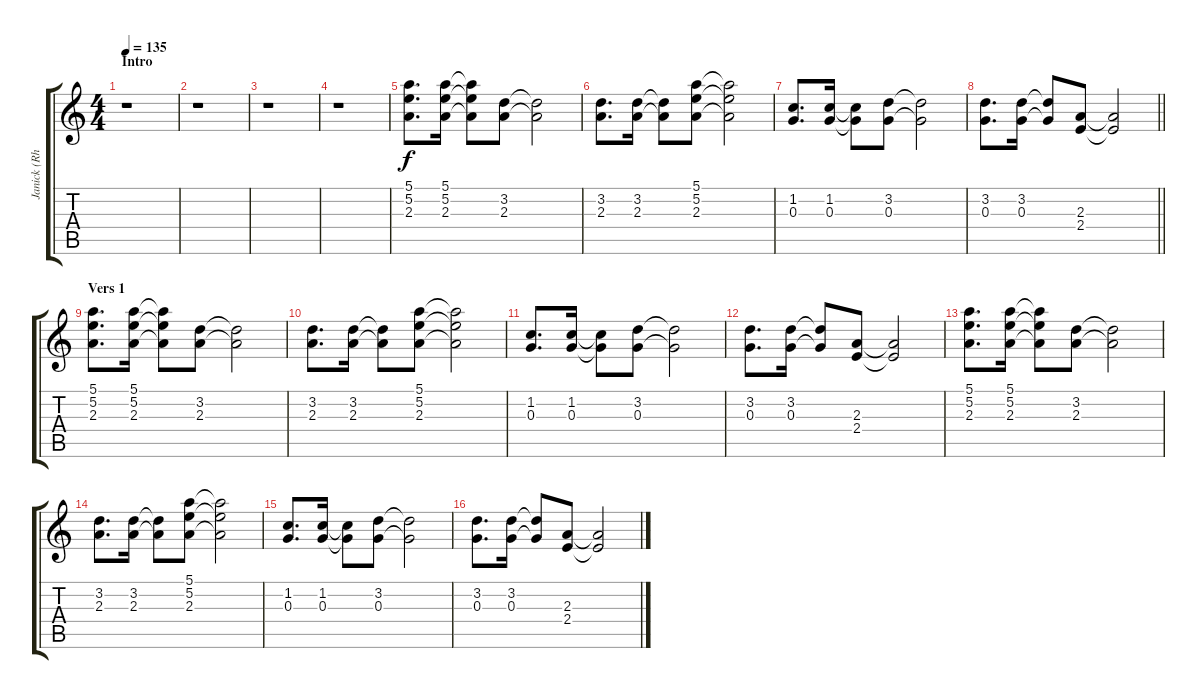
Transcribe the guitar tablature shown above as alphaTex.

\track ("Janick (Rhy. Guitar)" "Janick (Rh") {instrument distortionguitar}
\staff {score tabs}
\tuning (E4 B3 G3 D3 A2 E2) {hide}
\ts (4 4)
\section ("" "Intro")
\tempo 135
\clef g2
\ks c
r.1{dy f instrument distortionguitar} |
r.1 |
r.1 |
r.1 |
(5.1 5.2 2.3).8{d} (5.1 5.2 2.3).16 (5.1{t} 5.2{t} 2.3{t}).8 (3.2 2.3).8 (3.2{t} 2.3{t}).2 |
(3.2 2.3).8{d} (3.2 2.3).16 (3.2{t} 2.3{t}).8 (5.1 5.2 2.3).8 (5.1{t} 5.2{t} 2.3{t}).2 |
(1.2 0.3).8{d} (1.2 0.3).16 (1.2{t} 0.3{t}).8 (3.2 0.3).8 (3.2{t} 0.3{t}).2 |
\barLineRight lightlight
(3.2 0.3).8{d} (3.2 0.3).16 (3.2{t} 0.3{t}).8 (2.3 2.4).8 (2.3{t} 2.4{t}).2 |
\section ("" "Vers 1")
(5.1 5.2 2.3).8{d} (5.1 5.2 2.3).16 (5.1{t} 5.2{t} 2.3{t}).8 (3.2 2.3).8 (3.2{t} 2.3{t}).2 |
(3.2 2.3).8{d} (3.2 2.3).16 (3.2{t} 2.3{t}).8 (5.1 5.2 2.3).8 (5.1{t} 5.2{t} 2.3{t}).2 |
(1.2 0.3).8{d} (1.2 0.3).16 (1.2{t} 0.3{t}).8 (3.2 0.3).8 (3.2{t} 0.3{t}).2 |
(3.2 0.3).8{d} (3.2 0.3).16 (3.2{t} 0.3{t}).8 (2.3 2.4).8 (2.3{t} 2.4{t}).2 |
(5.1 5.2 2.3).8{d} (5.1 5.2 2.3).16 (5.1{t} 5.2{t} 2.3{t}).8 (3.2 2.3).8 (3.2{t} 2.3{t}).2 |
(3.2 2.3).8{d} (3.2 2.3).16 (3.2{t} 2.3{t}).8 (5.1 5.2 2.3).8 (5.1{t} 5.2{t} 2.3{t}).2 |
(1.2 0.3).8{d} (1.2 0.3).16 (1.2{t} 0.3{t}).8 (3.2 0.3).8 (3.2{t} 0.3{t}).2 |
(3.2 0.3).8{d} (3.2 0.3).16 (3.2{t} 0.3{t}).8 (2.3 2.4).8 (2.3{t} 2.4{t}).2
